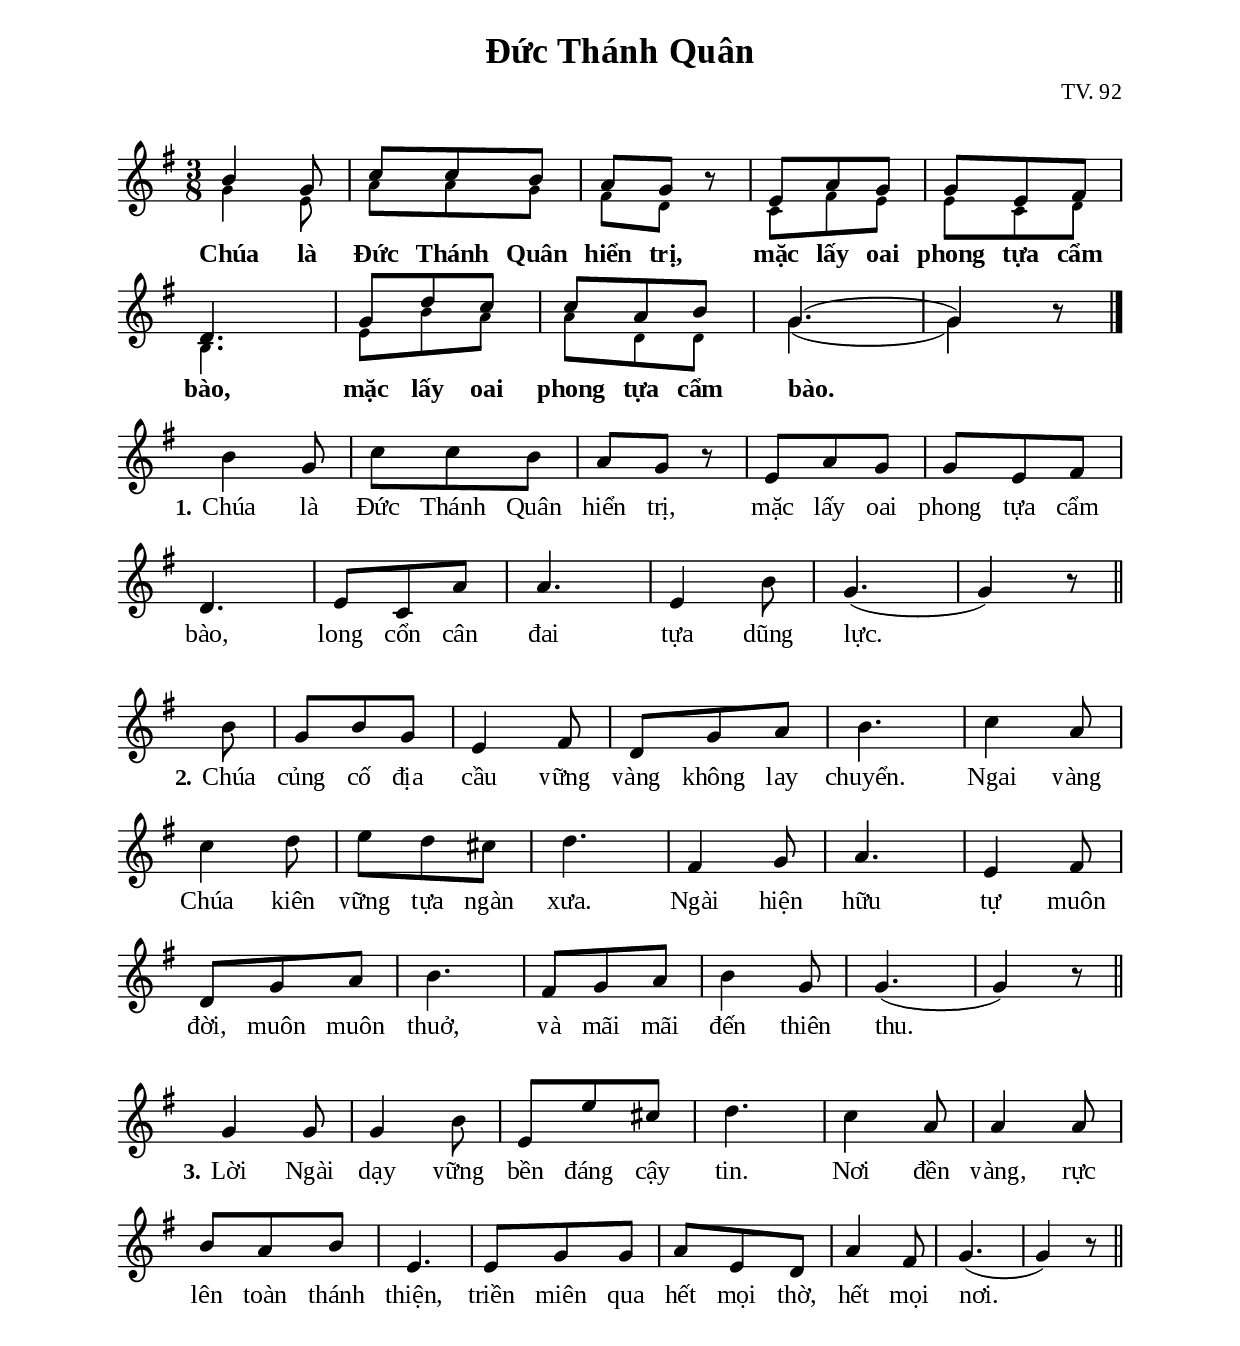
% Cài đặt chung
\version "2.20.0"
\include "english.ly"

\header {
  title = "Đức Thánh Quân"
  composer = "TV. 92"
  arranger = " "
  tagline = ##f
}

global = {
  \key g \major
  \time 3/8
}

\paper {
  #(set-paper-size "a4")
  top-margin = 20\mm
  bottom-margin = 15\mm
  left-margin = 20\mm
  right-margin = 20\mm
  indent = #0
  #(define fonts
	 (make-pango-font-tree "Liberation Serif"
	 		       "Liberation Serif"
			       "Liberation Serif"
			       (/ 20 20)))
}

% Nhạc điệp khúc
nhacDiepKhucSop = \relative c'' {
  \override Lyrics.LyricSpace.minimum-distance = #1.7
  \override Score.BarNumber.break-visibility = ##(#f #f #f)
  b4 g8 |
  c c b |
  a g r |
  e a g |
  g e fs |
  d4. |
  g8 d' c |
  c a b |
  g4. ( |
  g4) r8 \bar "|."
}

nhacDiepKhucBass = \relative c'' {
  \override Lyrics.LyricSpace.minimum-distance = #1.7
  \override Score.BarNumber.break-visibility = ##(#f #f #f)
  \override NoteHead.font-size = #-2
  g4 e8 |
  a a g |
  fs d r |
  c fs e |
  e c d |
  b4. |
  e8 b' a |
  a d, d |
  g4. ( |
  g4) r8
}

% Nhạc phiên khúc
nhacPhienKhucMot = \relative c'' {
  \override Lyrics.LyricSpace.minimum-distance = #2.0
  \override Score.BarNumber.break-visibility = ##(#f #f #f)
  b4 g8 |
  c c b |
  a g r |
  e a g |
  g e fs |
  d4. |
  e8 c a' |
  a4. |
  e4 b'8 |
  g4. ( |
  g4) r8 \bar "||"
}

nhacPhienKhucHai = \relative c'' {
  \override Lyrics.LyricSpace.minimum-distance = #2.0
  \override Score.BarNumber.break-visibility = ##(#f #f #f)
  \partial 8 b8 |
  g b g |
  e4 fs8 |
  d g a |
  b4. |
  c4 a8 |
  c4 d8 |
  e d cs |
  d4. |
  fs,4 g8 |
  a4. |
  e4 fs8 |
  d g a |
  b4. |
  fs8 g a |
  b4 g8 |
  g4. ( |
  g4) r8 \bar "||"
}

nhacPhienKhucBa = \relative c'' {
  \override Lyrics.LyricSpace.minimum-distance = #2.0
  \override Score.BarNumber.break-visibility = ##(#f #f #f)
  g4 g8 |
  g4 b8 |
  e, e' cs |
  d4. |
  c4 a8 |
  a4 a8 |
  b a b |
  e,4. |
  e8 g g |
  a e d |
  a'4 fs8 |
  g4. ( |
  g4) r8 \bar "||"
}

% Lời điệp khúc
loiDiepKhuc = \lyricmode {
  \override Lyrics.LyricText.font-series = #'bold
  Chúa là Đức Thánh Quân hiển trị,
  mặc lấy oai phong tựa cẩm bào,
  mặc lấy oai phong tựa cẩm bào.
}

% Lời phiên khúc
loiPhienKhucMot = \lyricmode {
  \set stanza = #"1."
  Chúa là Đức Thánh Quân hiển trị,
  mặc lấy oai phong tựa cẩm bào,
  long cổn cân đai tựa dũng lực.
}

loiPhienKhucHai = \lyricmode {
  \set stanza = #"2."
  Chúa củng cố địa cầu vững vàng không lay chuyển.
  Ngai vàng Chúa kiên vững tựa ngàn xưa.
  Ngài hiện hữu tự muôn đời,
  muôn muôn thuở, và mãi mãi đến thiên thu.
}

loiPhienKhucBa = \lyricmode {
  \set stanza = #"3."
  Lời Ngài dạy vững bền đáng cậy tin.
  Nơi đền vàng, rực lên toàn thánh thiện,
  triền miên qua hết mọi thờ, hết mọi nơi.
}


% Dàn trang
\score {
  \new ChoirStaff <<
    \new Staff = chorus \with {
        \consists "Merge_rests_engraver"
      }
      <<
      \new Voice = "sopranos" {
        \voiceOne \global \stemUp \nhacDiepKhucSop
      }
      \new Voice = "basses" {
        \voiceTwo \global \stemDown \nhacDiepKhucBass
      }
    >>
    \new Lyrics = basses
    \context Lyrics = basses \lyricsto sopranos \loiDiepKhuc
  >>
}

\score {
  \new ChoirStaff <<
    \new Staff = verses <<
      \override Staff.TimeSignature.transparent = ##t
      \new Voice = "verse" {
        \global \stemNeutral \nhacPhienKhucMot
      }
    >>
    \new Lyrics \lyricsto verse \loiPhienKhucMot
  >>
}

\score {
  \new ChoirStaff <<
    \new Staff = verses <<
      \override Staff.TimeSignature.transparent = ##t
      \new Voice = "verse" {
        \global \stemNeutral \nhacPhienKhucHai
      }
    >>
    \new Lyrics \lyricsto verse \loiPhienKhucHai
  >>
}

\score {
  \new ChoirStaff <<
    \new Staff = verses <<
      \override Staff.TimeSignature.transparent = ##t
      \new Voice = "verse" {
        \global \stemNeutral \nhacPhienKhucBa
      }
    >>
    \new Lyrics \lyricsto verse \loiPhienKhucBa
  >>
}
